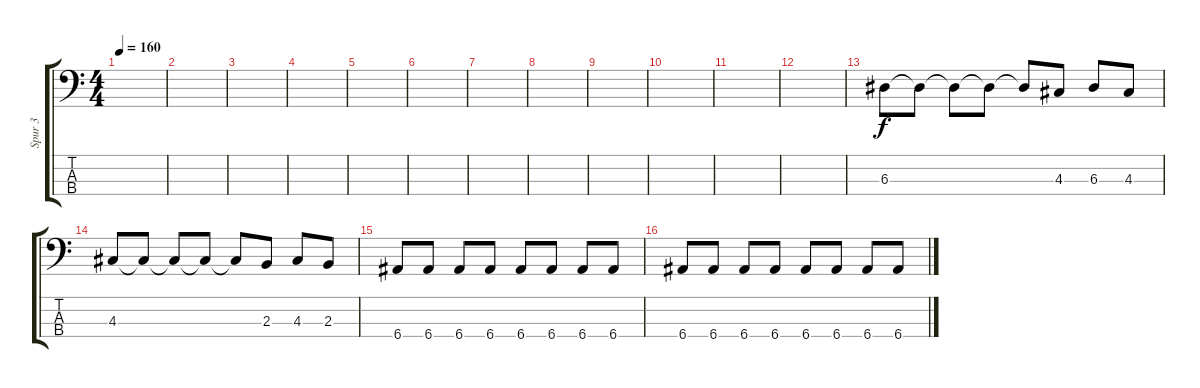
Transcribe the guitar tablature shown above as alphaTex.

\track ("Spur 3" "Spur 3") {instrument electricbasspick}
\staff {score tabs}
\tuning (G2 D2 A1 E1) {hide}
\ts (4 4)
\tempo 160
\clef f4
\ks c
|
|
|
|
|
|
|
|
|
|
|
|
6.3.8 6.3{t}.8 6.3{t}.8 6.3{t}.8 6.3{t}.8 4.3.8 6.3.8 4.3.8 |
4.3.8 4.3{t}.8 4.3{t}.8 4.3{t}.8 4.3{t}.8 2.3.8 4.3.8 2.3.8 |
6.4.8 6.4.8 6.4.8 6.4.8 6.4.8 6.4.8 6.4.8 6.4.8 |
6.4.8 6.4.8 6.4.8 6.4.8 6.4.8 6.4.8 6.4.8 6.4.8
